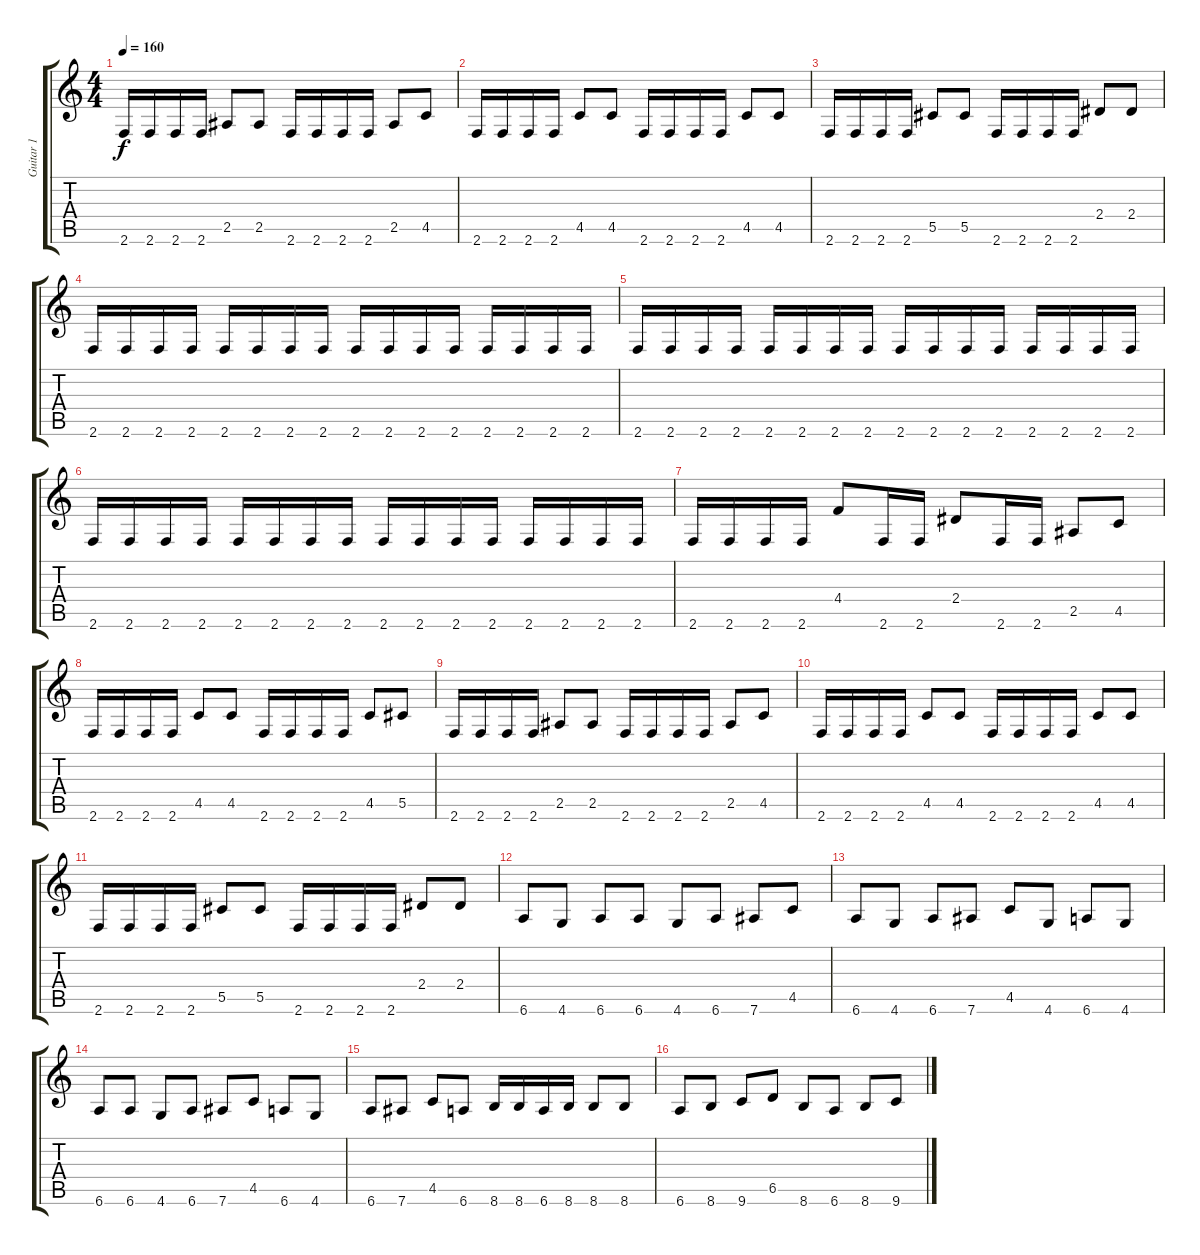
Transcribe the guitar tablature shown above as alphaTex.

\track ("Guitar 1" "Guitar 1") {instrument overdrivenguitar}
\staff {score tabs}
\tuning (Eb4 Bb3 Gb3 Db3 Ab2 Eb2) {hide}
\ts (4 4)
\tempo 160
\clef g2
\ks c
2.6.16{dy f} 2.6.16 2.6.16 2.6.16 2.5.8 2.5.8 2.6.16 2.6.16 2.6.16 2.6.16 2.5.8 4.5.8 |
2.6.16 2.6.16 2.6.16 2.6.16 4.5.8 4.5.8 2.6.16 2.6.16 2.6.16 2.6.16 4.5.8 4.5.8 |
2.6.16 2.6.16 2.6.16 2.6.16 5.5.8 5.5.8 2.6.16 2.6.16 2.6.16 2.6.16 2.4.8 2.4.8 |
2.6.16 2.6.16 2.6.16 2.6.16 2.6.16 2.6.16 2.6.16 2.6.16 2.6.16 2.6.16 2.6.16 2.6.16 2.6.16 2.6.16 2.6.16 2.6.16 |
2.6.16 2.6.16 2.6.16 2.6.16 2.6.16 2.6.16 2.6.16 2.6.16 2.6.16 2.6.16 2.6.16 2.6.16 2.6.16 2.6.16 2.6.16 2.6.16 |
2.6.16 2.6.16 2.6.16 2.6.16 2.6.16 2.6.16 2.6.16 2.6.16 2.6.16 2.6.16 2.6.16 2.6.16 2.6.16 2.6.16 2.6.16 2.6.16 |
2.6.16 2.6.16 2.6.16 2.6.16 4.4.8 2.6.16 2.6.16 2.4.8 2.6.16 2.6.16 2.5.8 4.5.8 |
2.6.16 2.6.16 2.6.16 2.6.16 4.5.8 4.5.8 2.6.16 2.6.16 2.6.16 2.6.16 4.5.8 5.5.8 |
2.6.16 2.6.16 2.6.16 2.6.16 2.5.8 2.5.8 2.6.16 2.6.16 2.6.16 2.6.16 2.5.8 4.5.8 |
2.6.16 2.6.16 2.6.16 2.6.16 4.5.8 4.5.8 2.6.16 2.6.16 2.6.16 2.6.16 4.5.8 4.5.8 |
2.6.16 2.6.16 2.6.16 2.6.16 5.5.8 5.5.8 2.6.16 2.6.16 2.6.16 2.6.16 2.4.8 2.4.8 |
\section ("" "")
6.6.8 4.6.8 6.6.8 6.6.8 4.6.8 6.6.8 7.6.8 4.5.8 |
6.6.8 4.6.8 6.6.8 7.6.8 4.5.8 4.6.8 6.6.8 4.6.8 |
6.6.8 6.6.8 4.6.8 6.6.8 7.6.8 4.5.8 6.6.8 4.6.8 |
6.6.8 7.6.8 4.5.8 6.6.8 8.6.16 8.6.16 6.6.16 8.6.16 8.6.8 8.6.8 |
6.6.8 8.6.8 9.6.8 6.5.8 8.6.8 6.6.8 8.6.8 9.6.8
